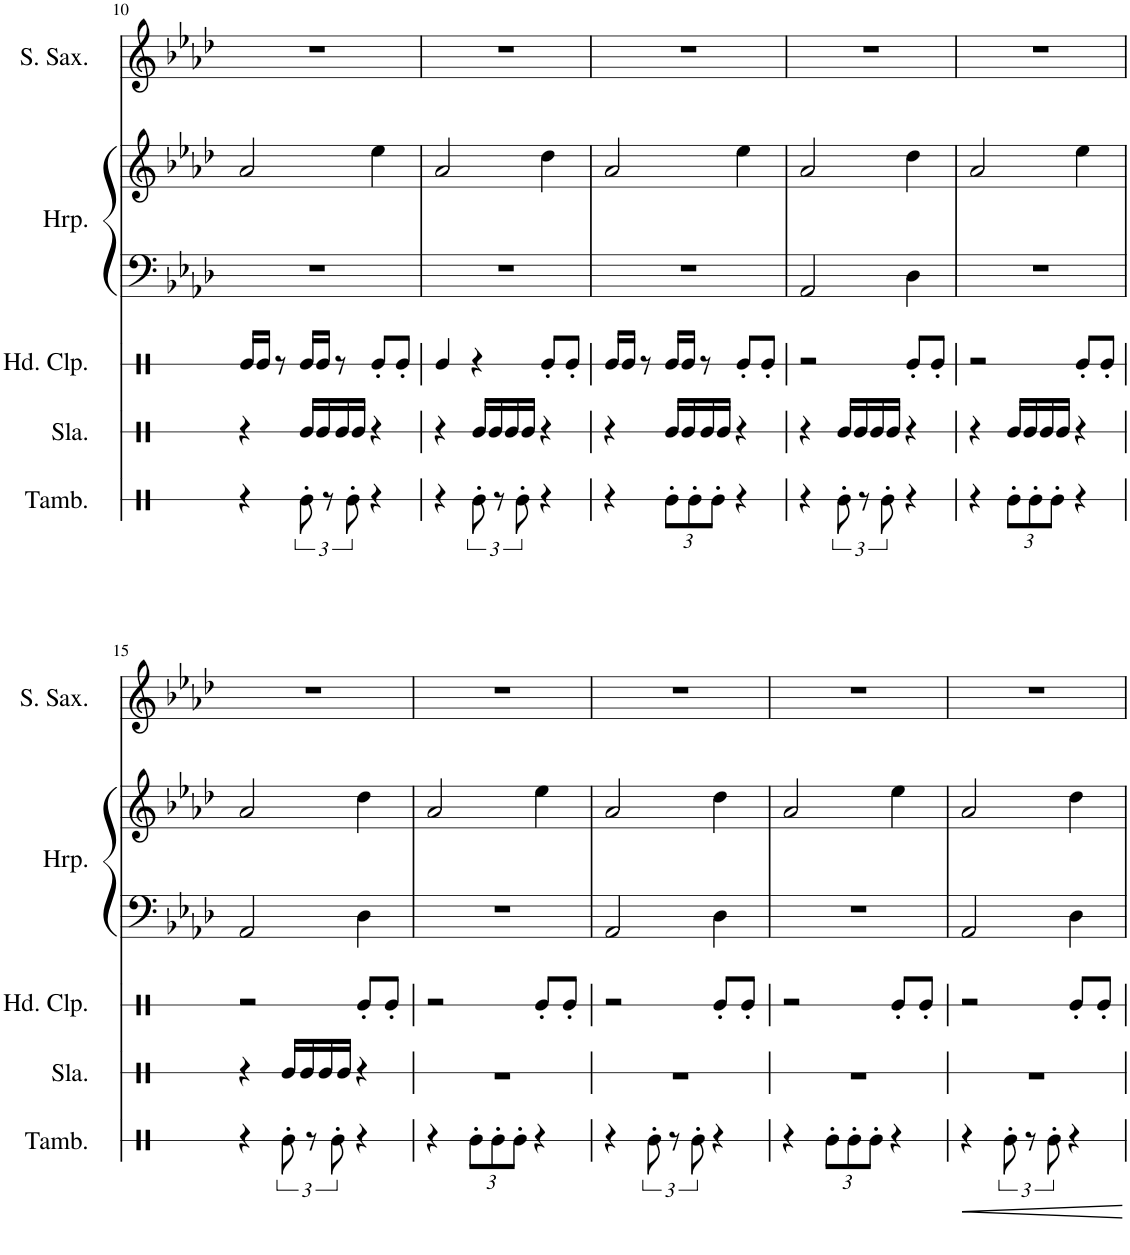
**kern	**kern	**kern	**kern	**kern	**kern
*part5	*part4	*part3	*part2	*part2	*part1
*staff6	*staff5	*staff4	*staff3	*staff2	*staff1
*I"Tambourine	*I"Slap	*I"Hand Clap	*I"Harp	*	*I"Soprano Saxophone
*I'Tamb.	*I'Sla.	*I'Hd. Clp.	*I'Hrp.	*	*I'S. Sax.
!!LO:PB:g=z
*clefX	*clefX	*clefX	*clefF4	*clefG2	*clefG2
*	*	*	*	*	*ITrd1c2
*k[]	*k[]	*k[]	*k[b-e-a-d-]	*k[b-e-a-d-]	*k[b-e-a-d-]
*M3/4	*M3/4	*M3/4	*M3/4	*M3/4	*M3/4
=10	=10	=10	=10	=10	=10
4r	4r	16Re/LL	2.r	2a-/	2.r
.	.	16Re/JJ	.	.	.
.	.	8r	.	.	.
12Re'\	16Re/LL	16Re/LL	.	.	.
.	16Re/	16Re/JJ	.	.	.
12r	.	.	.	.	.
.	16Re/	8r	.	.	.
12Re'\	.	.	.	.	.
.	16Re/JJ	.	.	.	.
4r	4r	8Re'/L	.	4ee-\	.
.	.	8Re'/J	.	.	.
=11	=11	=11	=11	=11	=11
4r	4r	4Re/	2.r	2a-/	2.r
12Re'\	16Re/LL	4r	.	.	.
.	16Re/	.	.	.	.
12r	.	.	.	.	.
.	16Re/	.	.	.	.
12Re'\	.	.	.	.	.
.	16Re/JJ	.	.	.	.
4r	4r	8Re'/L	.	4dd-\	.
.	.	8Re'/J	.	.	.
=12	=12	=12	=12	=12	=12
4r	4r	16Re/LL	2.r	2a-/	2.r
.	.	16Re/JJ	.	.	.
.	.	8r	.	.	.
*Xbrackettup	*	*	*	*	*
12Re'\L	16Re/LL	16Re/LL	.	.	.
.	16Re/	16Re/JJ	.	.	.
12Re'\	.	.	.	.	.
.	16Re/	8r	.	.	.
12Re'\J	.	.	.	.	.
.	16Re/JJ	.	.	.	.
4r	4r	8Re'/L	.	4ee-\	.
.	.	8Re'/J	.	.	.
=13	=13	=13	=13	=13	=13
4r	4r	2r	2AA-/	2a-/	2.r
*brackettup	*	*	*	*	*
12Re'\	16Re/LL	.	.	.	.
.	16Re/	.	.	.	.
12r	.	.	.	.	.
.	16Re/	.	.	.	.
12Re'\	.	.	.	.	.
.	16Re/JJ	.	.	.	.
4r	4r	8Re'/L	4D-\	4dd-\	.
.	.	8Re'/J	.	.	.
=14	=14	=14	=14	=14	=14
4r	4r	2r	2.r	2a-/	2.r
*Xbrackettup	*	*	*	*	*
12Re'\L	16Re/LL	.	.	.	.
.	16Re/	.	.	.	.
12Re'\	.	.	.	.	.
.	16Re/	.	.	.	.
12Re'\J	.	.	.	.	.
.	16Re/JJ	.	.	.	.
4r	4r	8Re'/L	.	4ee-\	.
.	.	8Re'/J	.	.	.
!!LO:LB:g=z
=15	=15	=15	=15	=15	=15
4r	4r	2r	2AA-/	2a-/	2.r
*brackettup	*	*	*	*	*
12Re'\	16Re/LL	.	.	.	.
.	16Re/	.	.	.	.
12r	.	.	.	.	.
.	16Re/	.	.	.	.
12Re'\	.	.	.	.	.
.	16Re/JJ	.	.	.	.
4r	4r	8Re'/L	4D-\	4dd-\	.
.	.	8Re'/J	.	.	.
=16	=16	=16	=16	=16	=16
4r	2.r	2r	2.r	2a-/	2.r
*Xbrackettup	*	*	*	*	*
12Re'\L	.	.	.	.	.
12Re'\	.	.	.	.	.
12Re'\J	.	.	.	.	.
4r	.	8Re'/L	.	4ee-\	.
.	.	8Re'/J	.	.	.
=17	=17	=17	=17	=17	=17
4r	2.r	2r	2AA-/	2a-/	2.r
*brackettup	*	*	*	*	*
12Re'\	.	.	.	.	.
12r	.	.	.	.	.
12Re'\	.	.	.	.	.
4r	.	8Re'/L	4D-\	4dd-\	.
.	.	8Re'/J	.	.	.
=18	=18	=18	=18	=18	=18
4r	2.r	2r	2.r	2a-/	2.r
*Xbrackettup	*	*	*	*	*
12Re'\L	.	.	.	.	.
12Re'\	.	.	.	.	.
12Re'\J	.	.	.	.	.
4r	.	8Re'/L	.	4ee-\	.
.	.	8Re'/J	.	.	.
=19	=19	=19	=19	=19	=19
4r	2.r	2r	2AA-/	2a-/	2.r
*brackettup	*	*	*	*	*
12Re'\	.	.	.	.	.
12r	.	.	.	.	.
12Re'\	.	.	.	.	.
4r	.	8Re'/L	4D-\	4dd-\	.
.	.	8Re'/J	.	.	.
=	=	=	=	=	=
*-	*-	*-	*-	*-	*-
